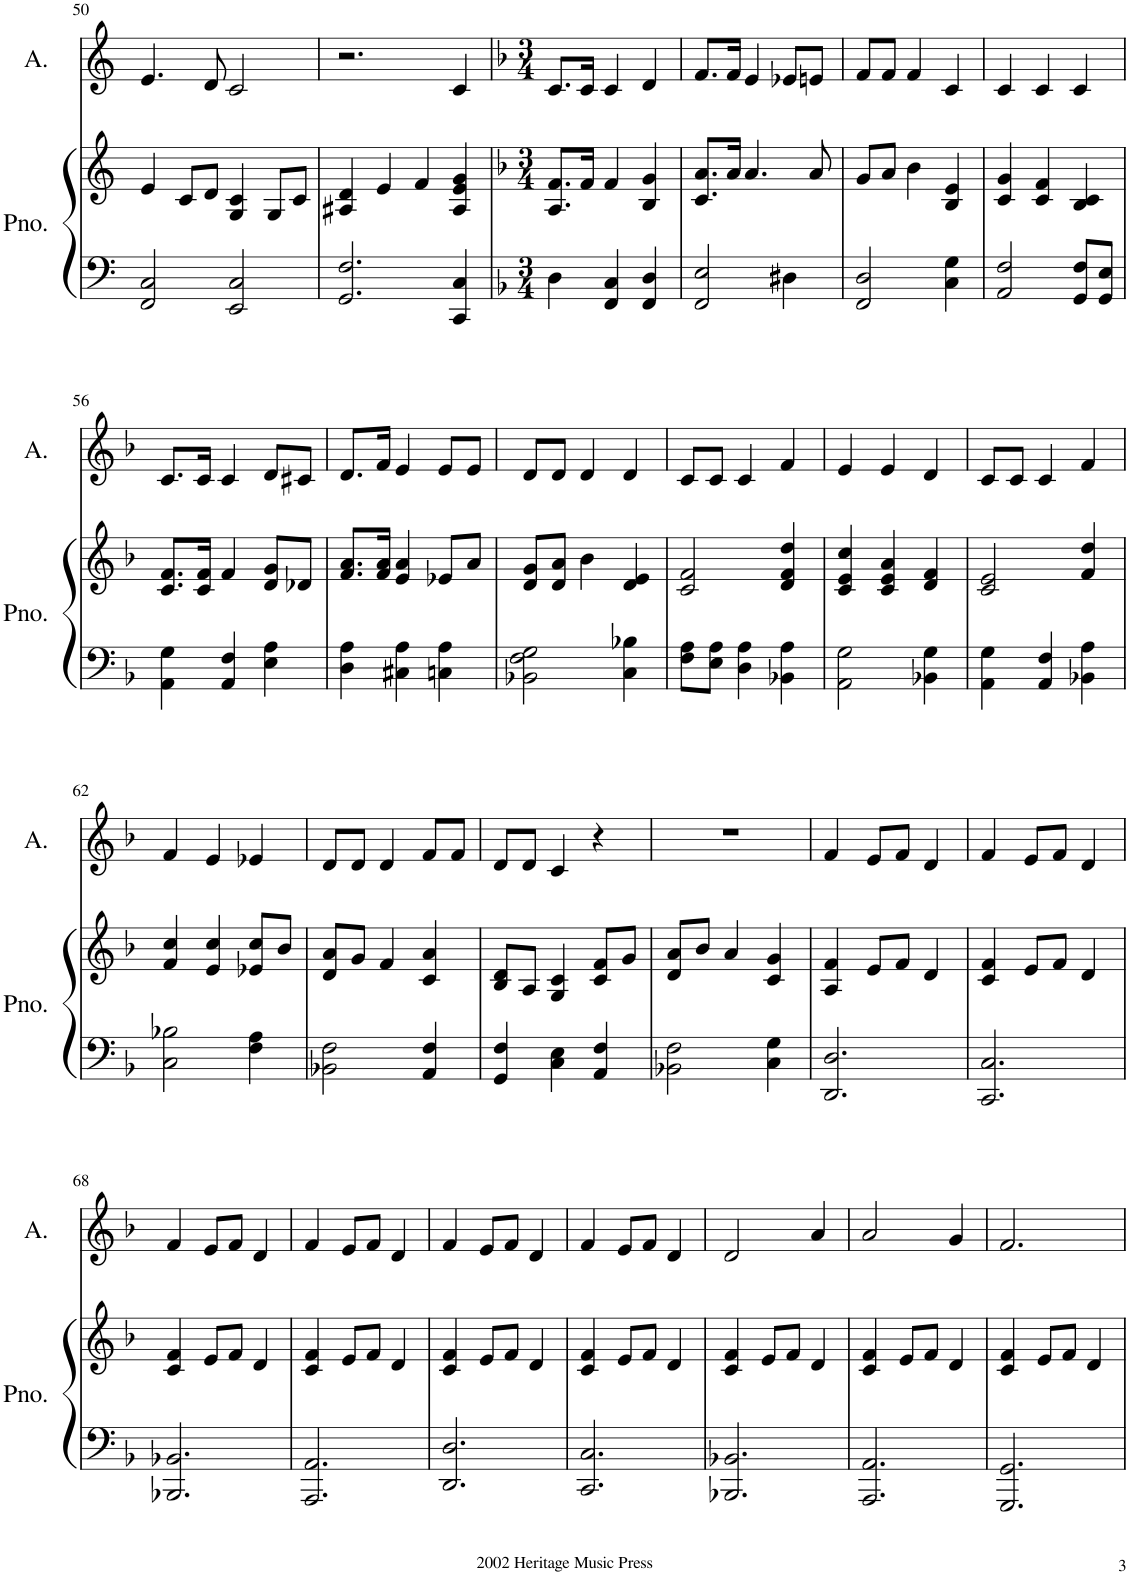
**kern	**kern	**kern
*part2	*part2	*part1
*staff3	*staff2	*staff1
*I"Piano	*	*I"Alto
*I'Pno.	*	*I'A.
!!LO:PB:g=z
*clefF4	*clefG2	*clefG2
*k[]	*k[]	*k[]
*M4/4	*M4/4	*M4/4
=50	=50	=50
2FF/ 2C/	4e/	4.e/
.	8c/L	.
.	8d/J	8d/
2EE/ 2C/	4G/ 4c/	2c/
.	8G/L	.
.	8c/J	.
=51	=51	=51
2.GG/ 2.F/	4A#X/ 4d/	2.r
.	4e/	.
.	4f/	.
4CC/ 4C/	4A#/ 4e/ 4g/	4c/
=52	=52	=52
*k[b-]	*k[b-]	*k[b-]
*M3/4	*M3/4	*M3/4
4D\	8.A/ 8.f/L	8.c/L
.	16f/Jk	16c/Jk
4FF/ 4C/	4f/	4c/
4FF/ 4D/	4B-/ 4g/	4d/
=53	=53	=53
2FF/ 2E/	8.c/ 8.a/L	8.f/L
.	16a/Jk	16f/Jk
.	4.a/	4e/
4D#X\	.	8e-X/L
.	8a/	8en/J
=54	=54	=54
2FF/ 2D/	8g/L	8f/L
.	8a/J	8f/J
.	4b-\	4f/
4C\ 4G\	4B-/ 4e/	4c/
=55	=55	=55
2AA/ 2F/	4c/ 4g/	4c/
.	4c/ 4f/	4c/
8GG/ 8F/L	4B-/ 4c/	4c/
8GG/ 8E/J	.	.
!!LO:LB:g=z
=56	=56	=56
4AA\ 4G\	8.c/ 8.f/L	8.c/L
.	16c/ 16f/Jk	16c/Jk
4AA/ 4F/	4f/	4c/
4E\ 4A\	8d/ 8g/L	8d/L
.	8d-X/J	8c#X/J
=57	=57	=57
4D\ 4A\	8.f/ 8.a/L	8.d/L
.	16f/ 16a/Jk	16f/Jk
4C#X\ 4A\	4e/ 4a/	4e/
4Cn\ 4A\	8e-X/L	8e/L
.	8a/J	8e/J
=58	=58	=58
2BB-X\ 2F\ 2G\	8d/ 8g/L	8d/L
.	8d/ 8a/J	8d/J
.	4b-\	4d/
4C\ 4B-X\	4d/ 4e/	4d/
=59	=59	=59
8F\ 8A\L	2c/ 2f/	8c/L
8E\ 8A\J	.	8c/J
4D\ 4A\	.	4c/
4BB-X\ 4A\	4d/ 4f/ 4dd/	4f/
=60	=60	=60
2AA\ 2G\	4c/ 4e/ 4cc/	4e/
.	4c/ 4e/ 4a/	4e/
4BB-X\ 4G\	4d/ 4f/	4d/
=61	=61	=61
4AA\ 4G\	2c/ 2e/	8c/L
.	.	8c/J
4AA/ 4F/	.	4c/
4BB-X\ 4A\	4f/ 4dd/	4f/
!!LO:LB:g=z
=62	=62	=62
2C\ 2B-X\	4f/ 4cc/	4f/
.	4e/ 4cc/	4e/
4F\ 4A\	8e-X/ 8cc/L	4e-X/
.	8b-/J	.
=63	=63	=63
2BB-X\ 2F\	8d/ 8a/L	8d/L
.	8g/J	8d/J
.	4f/	4d/
4AA/ 4F/	4c/ 4a/	8f/L
.	.	8f/J
=64	=64	=64
4GG/ 4F/	8B-/ 8d/L	8d/L
.	8A/J	8d/J
4C\ 4E\	4G/ 4c/	4c/
4AA/ 4F/	8c/ 8f/L	4r
.	8g/J	.
=65	=65	=65
2BB-X\ 2F\	8d/ 8a/L	2.r
.	8b-/J	.
.	4a/	.
4C\ 4G\	4c/ 4g/	.
=66	=66	=66
2.DD/ 2.D/	4A/ 4f/	4f/
.	8e/L	8e/L
.	8f/J	8f/J
.	4d/	4d/
=67	=67	=67
2.CC/ 2.C/	4c/ 4f/	4f/
.	8e/L	8e/L
.	8f/J	8f/J
.	4d/	4d/
!!LO:LB:g=z
=68	=68	=68
2.BBB-X/ 2.BB-X/	4c/ 4f/	4f/
.	8e/L	8e/L
.	8f/J	8f/J
.	4d/	4d/
=69	=69	=69
2.AAA/ 2.AA/	4c/ 4f/	4f/
.	8e/L	8e/L
.	8f/J	8f/J
.	4d/	4d/
=70	=70	=70
2.DD/ 2.D/	4c/ 4f/	4f/
.	8e/L	8e/L
.	8f/J	8f/J
.	4d/	4d/
=71	=71	=71
2.CC/ 2.C/	4c/ 4f/	4f/
.	8e/L	8e/L
.	8f/J	8f/J
.	4d/	4d/
=72	=72	=72
2.BBB-X/ 2.BB-X/	4c/ 4f/	2d/
.	8e/L	.
.	8f/J	.
.	4d/	4a/
=73	=73	=73
2.AAA/ 2.AA/	4c/ 4f/	2a/
.	8e/L	.
.	8f/J	.
.	4d/	4g/
=74	=74	=74
2.GGG/ 2.GG/	4c/ 4f/	2.f/
.	8e/L	.
.	8f/J	.
.	4d/	.
=	=	=
*-	*-	*-
